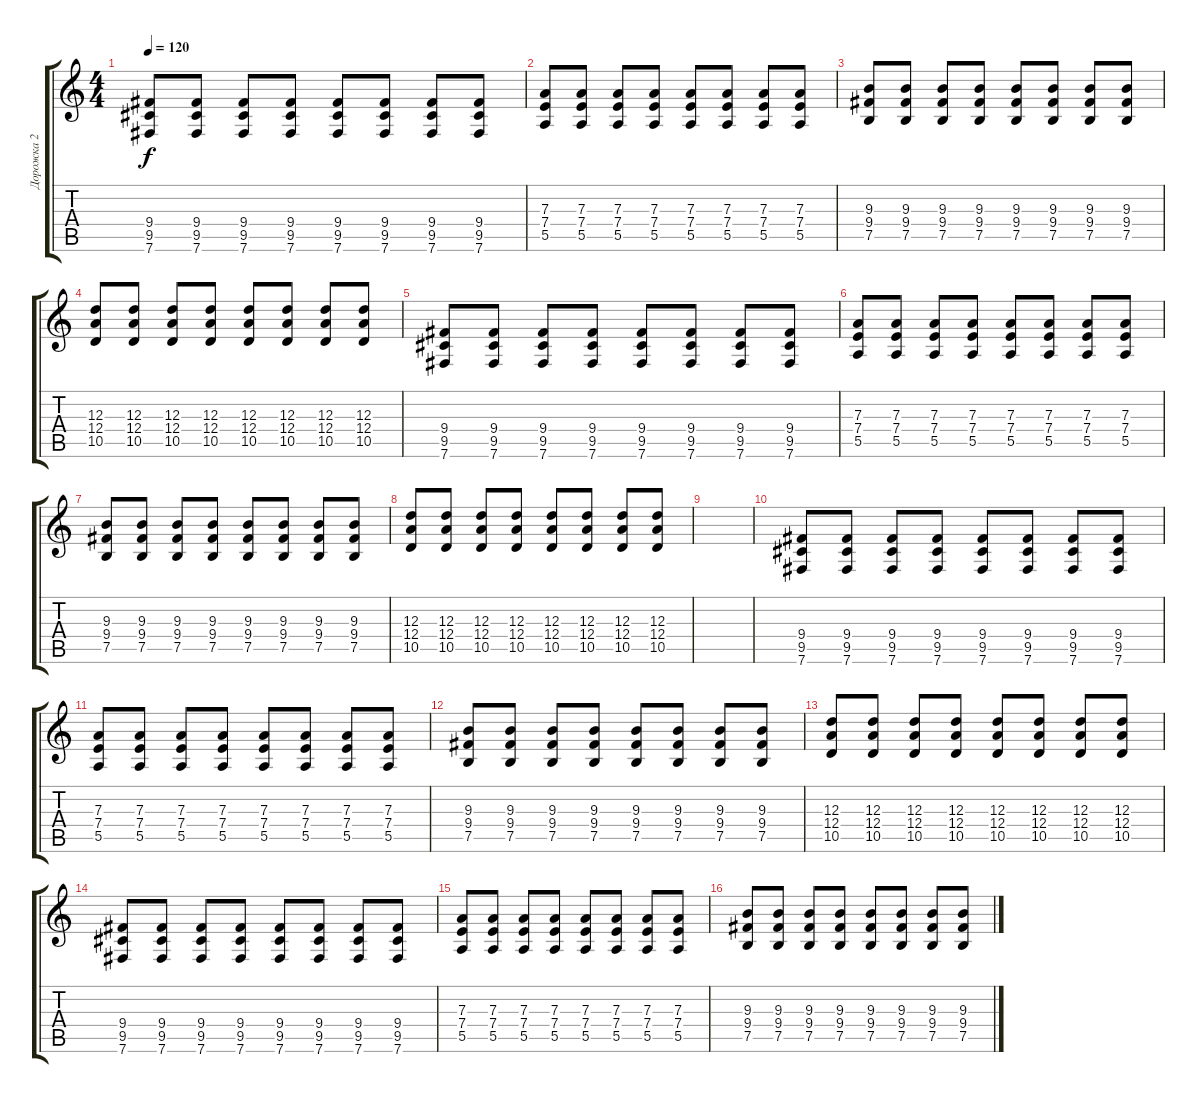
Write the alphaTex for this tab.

\track ("Дорожка 2" "Дорожка 2") {instrument distortionguitar}
\staff {score tabs}
\tuning (B3 Gb3 D3 A2 E2 B1) {hide}
\ts (4 4)
\tempo 120
\clef g2
\ks c
(9.4 9.5 7.6).8{dy f} (9.4 9.5 7.6).8 (9.4 9.5 7.6).8 (9.4 9.5 7.6).8 (9.4 9.5 7.6).8 (9.4 9.5 7.6).8 (9.4 9.5 7.6).8 (9.4 9.5 7.6).8 |
(7.3 7.4 5.5).8 (7.3 7.4 5.5).8 (7.3 7.4 5.5).8 (7.3 7.4 5.5).8 (7.3 7.4 5.5).8 (7.3 7.4 5.5).8 (7.3 7.4 5.5).8 (7.3 7.4 5.5).8 |
(9.3 9.4 7.5).8 (9.3 9.4 7.5).8 (9.3 9.4 7.5).8 (9.3 9.4 7.5).8 (9.3 9.4 7.5).8 (9.3 9.4 7.5).8 (9.3 9.4 7.5).8 (9.3 9.4 7.5).8 |
(12.3 12.4 10.5).8 (12.3 12.4 10.5).8 (12.3 12.4 10.5).8 (12.3 12.4 10.5).8 (12.3 12.4 10.5).8 (12.3 12.4 10.5).8 (12.3 12.4 10.5).8 (12.3 12.4 10.5).8 |
(9.4 9.5 7.6).8 (9.4 9.5 7.6).8 (9.4 9.5 7.6).8 (9.4 9.5 7.6).8 (9.4 9.5 7.6).8 (9.4 9.5 7.6).8 (9.4 9.5 7.6).8 (9.4 9.5 7.6).8 |
(7.3 7.4 5.5).8 (7.3 7.4 5.5).8 (7.3 7.4 5.5).8 (7.3 7.4 5.5).8 (7.3 7.4 5.5).8 (7.3 7.4 5.5).8 (7.3 7.4 5.5).8 (7.3 7.4 5.5).8 |
(9.3 9.4 7.5).8 (9.3 9.4 7.5).8 (9.3 9.4 7.5).8 (9.3 9.4 7.5).8 (9.3 9.4 7.5).8 (9.3 9.4 7.5).8 (9.3 9.4 7.5).8 (9.3 9.4 7.5).8 |
(12.3 12.4 10.5).8 (12.3 12.4 10.5).8 (12.3 12.4 10.5).8 (12.3 12.4 10.5).8 (12.3 12.4 10.5).8 (12.3 12.4 10.5).8 (12.3 12.4 10.5).8 (12.3 12.4 10.5).8 |
|
(9.4 9.5 7.6).8 (9.4 9.5 7.6).8 (9.4 9.5 7.6).8 (9.4 9.5 7.6).8 (9.4 9.5 7.6).8 (9.4 9.5 7.6).8 (9.4 9.5 7.6).8 (9.4 9.5 7.6).8 |
(7.3 7.4 5.5).8 (7.3 7.4 5.5).8 (7.3 7.4 5.5).8 (7.3 7.4 5.5).8 (7.3 7.4 5.5).8 (7.3 7.4 5.5).8 (7.3 7.4 5.5).8 (7.3 7.4 5.5).8 |
(9.3 9.4 7.5).8 (9.3 9.4 7.5).8 (9.3 9.4 7.5).8 (9.3 9.4 7.5).8 (9.3 9.4 7.5).8 (9.3 9.4 7.5).8 (9.3 9.4 7.5).8 (9.3 9.4 7.5).8 |
(12.3 12.4 10.5).8 (12.3 12.4 10.5).8 (12.3 12.4 10.5).8 (12.3 12.4 10.5).8 (12.3 12.4 10.5).8 (12.3 12.4 10.5).8 (12.3 12.4 10.5).8 (12.3 12.4 10.5).8 |
(9.4 9.5 7.6).8 (9.4 9.5 7.6).8 (9.4 9.5 7.6).8 (9.4 9.5 7.6).8 (9.4 9.5 7.6).8 (9.4 9.5 7.6).8 (9.4 9.5 7.6).8 (9.4 9.5 7.6).8 |
(7.3 7.4 5.5).8 (7.3 7.4 5.5).8 (7.3 7.4 5.5).8 (7.3 7.4 5.5).8 (7.3 7.4 5.5).8 (7.3 7.4 5.5).8 (7.3 7.4 5.5).8 (7.3 7.4 5.5).8 |
(9.3 9.4 7.5).8 (9.3 9.4 7.5).8 (9.3 9.4 7.5).8 (9.3 9.4 7.5).8 (9.3 9.4 7.5).8 (9.3 9.4 7.5).8 (9.3 9.4 7.5).8 (9.3 9.4 7.5).8
